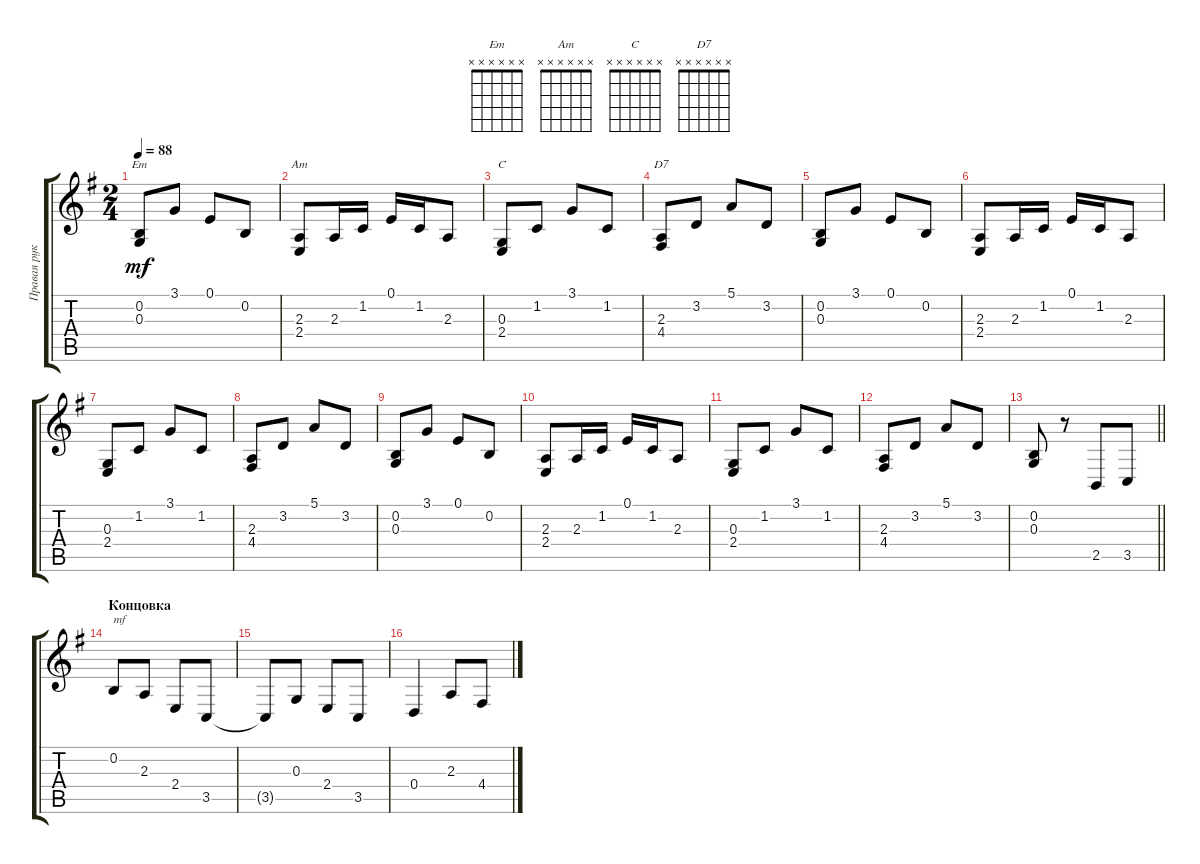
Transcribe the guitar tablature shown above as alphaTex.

\track ("Правая рука" "Правая рук") {instrument acousticgrandpiano}
\staff {score tabs}
\tuning (E4 B3 G3 D3 A2 E2) {hide}
\chord ("Em" x x x x x x)
\chord ("Am" x x x x x x)
\chord ("C" x x x x x x)
\chord ("D7" x x x x x x)
\ts (2 4)
\tempo 88
\clef g2
\ks g
(0.2 0.3).8{ch "Em" dy mf} 3.1.8 0.1.8 0.2.8 |
(2.3 2.4).8{ch "Am"} 2.3.16 1.2.16 0.1.16 1.2.16 2.3.8 |
(0.3 2.4).8{ch "C"} 1.2.8 3.1.8 1.2.8 |
(2.3 4.4).8{ch "D7"} 3.2.8 5.1.8 3.2.8 |
(0.2 0.3).8 3.1.8 0.1.8 0.2.8 |
(2.3 2.4).8 2.3.16 1.2.16 0.1.16 1.2.16 2.3.8 |
(0.3 2.4).8 1.2.8 3.1.8 1.2.8 |
(2.3 4.4).8 3.2.8 5.1.8 3.2.8 |
(0.2 0.3).8 3.1.8 0.1.8 0.2.8 |
(2.3 2.4).8 2.3.16 1.2.16 0.1.16 1.2.16 2.3.8 |
(0.3 2.4).8 1.2.8 3.1.8 1.2.8 |
(2.3 4.4).8 3.2.8 5.1.8 3.2.8 |
\barLineRight lightlight
(0.2 0.3).8 r.8 2.5.8 3.5.8 |
\section ("" "Концовка")
0.2.8{txt "mf"} 2.3.8 2.4.8 3.5.8 |
3.5{t}.8 0.3.8 2.4.8 3.5.8 |
0.4.4 2.3.8 4.4.8
